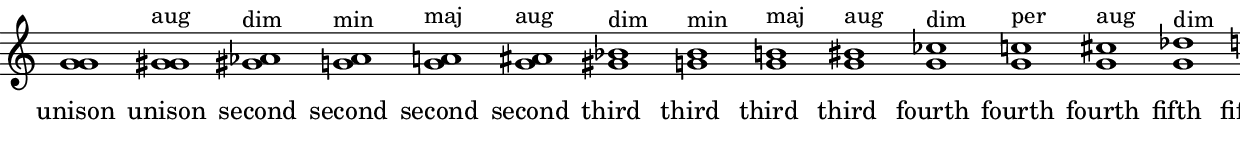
%% Generated by lilypond-book.py
%% Options: [exampleindent=10.16\mm,indent=0\mm,line-width=13.0\cm,notime,quote]
\include "lilypond-book-preamble.ly"


% ****************************************************************
% Start cut-&-pastable-section
% ****************************************************************



\paper {
  indent = 0\mm
  line-width = 13.0\cm
  % offset the left padding, also add 1mm as lilypond creates cropped
  % images with a little space on the right
  line-width = #(- line-width (* mm  3.000000) (* mm 1))
  line-width = 13.0\cm - 2.0 * 10.16\mm
  % offset the left padding, also add 1mm as lilypond creates cropped
  % images with a little space on the right
  line-width = #(- line-width (* mm  3.000000) (* mm 1))
}

\layout {
  
 \context {
   \Score
   timing = ##f
 }
 \context {
   \Staff
   \remove "Time_signature_engraver"
 }
}





% ****************************************************************
% ly snippet:
% ****************************************************************
\sourcefileline 4354
<<
\context Voice \relative c'' {
% Prime or unison
  < g g >1
  < g gis >^"aug"
% Second
  < gis as >^"dim"
  < g! as >^"min"
  < g a! >^"maj"
  < g ais >^"aug"
% Third
  < gis bes >^"dim"
  < g! bes >^"min"
  < g b! >^"maj"
  < g bis >^"aug"
% Fourth
  < g ces >^"dim"
  < g c! >^"per"
  < g cis >^"aug"
% Fifth
  < g des' >^"dim"
  < g d' >^"per"
  < g dis >^"aug"
% Sixth
  < gis es' >^"dim"
  < g! es' >^"min"
  < g e'! >^"maj"
  < g eis' >^"aug"
% Seventh
  < gis f'! >^"dim"
  < g! f'! >^"min"
  < g fis' >^"maj"
  < g fisis' >^"aug"
% Octave
  < g ges' >^"dim"
  < g g' >^"per"
  < g gis' >^"aug"
}
\context Lyrics \lyrics {
  "unison " "unison "
  "second " "second " "second " "second "
  "third  " "third  " "third  " "third  "
  "fourth " "fourth " "fourth "
  "fifth  " "fifth  " "fifth  "
  "sixth  " "sixth  " "sixth  " "sixth  "
  "seventh" "seventh" "seventh" "seventh"
  "octave " "octave " "octave "
}
>>



% ****************************************************************
% end ly snippet
% ****************************************************************
